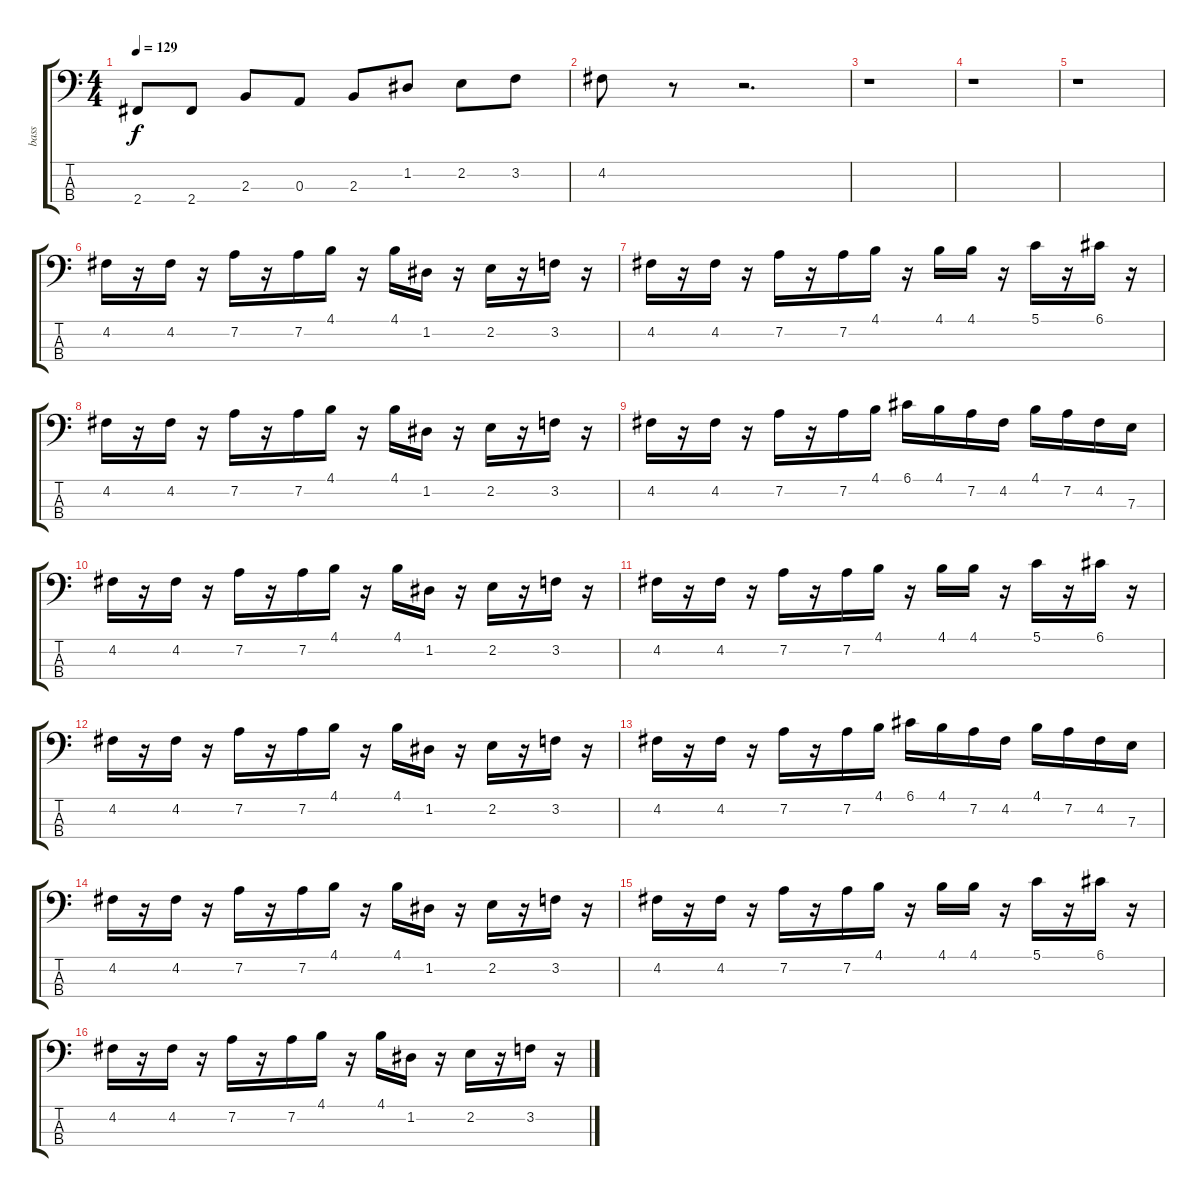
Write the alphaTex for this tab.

\track ("bass" "bass") {instrument electricbassfinger}
\staff {score tabs}
\tuning (G2 D2 A1 E1) {hide}
\ts (4 4)
\tempo 129
\clef f4
\ks c
2.4.8{dy f} 2.4.8 2.3.8 0.3.8 2.3.8 1.2.8 2.2.8 3.2.8 |
4.2.8 r.8 r.2{d} |
r.1 |
r.1 |
r.1 |
4.2.16 r.16 4.2.16 r.16 7.2.16 r.16 7.2.16 4.1.16 r.16 4.1.16 1.2.16 r.16 2.2.16 r.16 3.2.16 r.16 |
4.2.16 r.16 4.2.16 r.16 7.2.16 r.16 7.2.16 4.1.16 r.16 4.1.16 4.1.16 r.16 5.1.16 r.16 6.1.16 r.16 |
4.2.16 r.16 4.2.16 r.16 7.2.16 r.16 7.2.16 4.1.16 r.16 4.1.16 1.2.16 r.16 2.2.16 r.16 3.2.16 r.16 |
4.2.16 r.16 4.2.16 r.16 7.2.16 r.16 7.2.16 4.1.16 6.1.16 4.1.16 7.2.16 4.2.16 4.1.16 7.2.16 4.2.16 7.3.16 |
4.2.16 r.16 4.2.16 r.16 7.2.16 r.16 7.2.16 4.1.16 r.16 4.1.16 1.2.16 r.16 2.2.16 r.16 3.2.16 r.16 |
4.2.16 r.16 4.2.16 r.16 7.2.16 r.16 7.2.16 4.1.16 r.16 4.1.16 4.1.16 r.16 5.1.16 r.16 6.1.16 r.16 |
4.2.16 r.16 4.2.16 r.16 7.2.16 r.16 7.2.16 4.1.16 r.16 4.1.16 1.2.16 r.16 2.2.16 r.16 3.2.16 r.16 |
4.2.16 r.16 4.2.16 r.16 7.2.16 r.16 7.2.16 4.1.16 6.1.16 4.1.16 7.2.16 4.2.16 4.1.16 7.2.16 4.2.16 7.3.16 |
4.2.16 r.16 4.2.16 r.16 7.2.16 r.16 7.2.16 4.1.16 r.16 4.1.16 1.2.16 r.16 2.2.16 r.16 3.2.16 r.16 |
4.2.16 r.16 4.2.16 r.16 7.2.16 r.16 7.2.16 4.1.16 r.16 4.1.16 4.1.16 r.16 5.1.16 r.16 6.1.16 r.16 |
4.2.16 r.16 4.2.16 r.16 7.2.16 r.16 7.2.16 4.1.16 r.16 4.1.16 1.2.16 r.16 2.2.16 r.16 3.2.16 r.16
